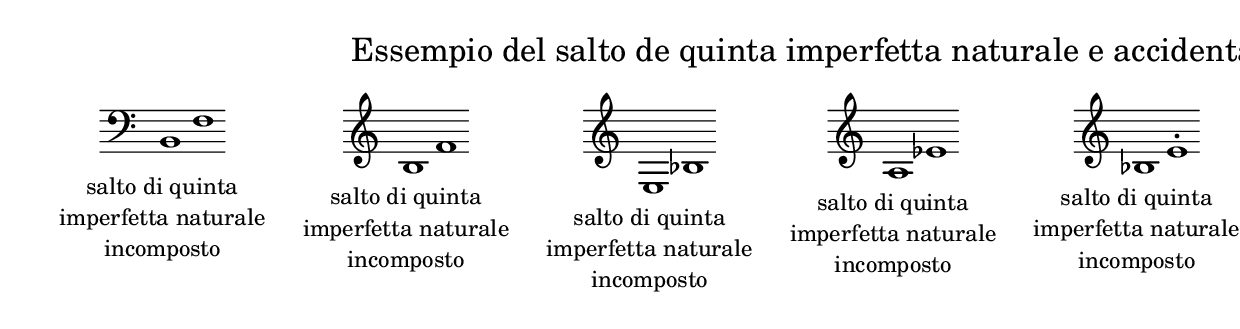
\version "2.22.2"

% Auto generated file

\header {
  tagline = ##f
}

dot = {
   \once \override Script.add-stem-support = ##f
   \once \override Script.toward-stem-shift = 0
   \once \override Script.skyline-horizontal-padding = 0
   \once \override Script.direction = 1
   \once \override Script.font-size = 1
}

\markup {
  \center-column {
    \line {
      \center-align
      \fontsize#3 { \concat { \normal-text "Essempio del salto de quinta imperfetta naturale e accidentale, incomposto"} }
    }
    \null
    \line {
      \center-column {

        \line {
          \score {
            <<
              \new Staff \with { instrumentName = ""} {
                \override Staff.TimeSignature.stencil = ##f
                \override Staff.NoteHead.style = #'baroque
                \accidentalStyle Score.forget
                \override Rest.style = #'default
                \override NoteHead.style = #'default
                \cadenzaOn
                \clef "bass"
                \key c #`((0 . ,NATURAL) (1 . ,NATURAL) (2 . ,NATURAL)
                          (3 . ,NATURAL) (4 . ,NATURAL) (5 . ,NATURAL)
                          (6 . ,NATURAL))  b,1   f1  
                \cadenzaOff
              }
            >>
            \layout {
              \context {
                \Score
                \override SpacingSpanner.common-shortest-duration = #(ly:make-moment 1)
              }
            }
          }
        }
        \null
        \line {
          \left-align {  \normal-text "salto di quinta" }
        }
        \line {
          \left-align {  \normal-text "imperfetta naturale" }
        }
        \line {
          \left-align {  \normal-text "incomposto" }
        }

      }
      \hspace #3 
      \center-column {

        \line {
          \score {
            <<
              \new Staff \with { instrumentName = ""} {
                \override Staff.TimeSignature.stencil = ##f
                \override Staff.NoteHead.style = #'baroque
                \accidentalStyle Score.forget
                \override Rest.style = #'default
                \override NoteHead.style = #'default
                \cadenzaOn
                \clef "treble"
                \key c #`((0 . ,NATURAL) (1 . ,NATURAL) (2 . ,NATURAL)
                          (3 . ,NATURAL) (4 . ,NATURAL) (5 . ,NATURAL)
                          (6 . ,NATURAL))  b1   f'1  
                \cadenzaOff
              }
            >>
            \layout {
              \context {
                \Score
                \override SpacingSpanner.common-shortest-duration = #(ly:make-moment 1)
              }
            }
          }
        }
        \null
        \line {
          \left-align {  \normal-text "salto di quinta" }
        }
        \line {
          \left-align {  \normal-text "imperfetta naturale" }
        }
        \line {
          \left-align {  \normal-text "incomposto" }
        }

      }
      \hspace #3 
      \center-column {

        \line {
          \score {
            <<
              \new Staff \with { instrumentName = ""} {
                \override Staff.TimeSignature.stencil = ##f
                \override Staff.NoteHead.style = #'baroque
                \accidentalStyle Score.forget
                \override Rest.style = #'default
                \override NoteHead.style = #'default
                \cadenzaOn
                \clef "treble"
                \key c #`((0 . ,NATURAL) (1 . ,NATURAL) (2 . ,NATURAL)
                          (3 . ,NATURAL) (4 . ,NATURAL) (5 . ,NATURAL)
                          (6 . ,NATURAL))  e1   bes1  
                \cadenzaOff
              }
            >>
            \layout {
              \context {
                \Score
                \override SpacingSpanner.common-shortest-duration = #(ly:make-moment 1)
              }
            }
          }
        }
        \null
        \line {
          \left-align {  \normal-text "salto di quinta" }
        }
        \line {
          \left-align {  \normal-text "imperfetta naturale" }
        }
        \line {
          \left-align {  \normal-text "incomposto" }
        }

      }
      \hspace #3 
      \center-column {

        \line {
          \score {
            <<
              \new Staff \with { instrumentName = ""} {
                \override Staff.TimeSignature.stencil = ##f
                \override Staff.NoteHead.style = #'baroque
                \accidentalStyle Score.forget
                \override Rest.style = #'default
                \override NoteHead.style = #'default
                \cadenzaOn
                \clef "treble"
                \key c #`((0 . ,NATURAL) (1 . ,NATURAL) (2 . ,NATURAL)
                          (3 . ,NATURAL) (4 . ,NATURAL) (5 . ,NATURAL)
                          (6 . ,NATURAL))  a1   es'1  
                \cadenzaOff
              }
            >>
            \layout {
              \context {
                \Score
                \override SpacingSpanner.common-shortest-duration = #(ly:make-moment 1)
              }
            }
          }
        }
        \null
        \line {
          \left-align {  \normal-text "salto di quinta" }
        }
        \line {
          \left-align {  \normal-text "imperfetta naturale" }
        }
        \line {
          \left-align {  \normal-text "incomposto" }
        }

      }
      \hspace #3 
      \center-column {

        \line {
          \score {
            <<
              \new Staff \with { instrumentName = ""} {
                \override Staff.TimeSignature.stencil = ##f
                \override Staff.NoteHead.style = #'baroque
                \accidentalStyle Score.forget
                \override Rest.style = #'default
                \override NoteHead.style = #'default
                \cadenzaOn
                \clef "treble"
                \key c #`((0 . ,NATURAL) (1 . ,NATURAL) (2 . ,NATURAL)
                          (3 . ,NATURAL) (4 . ,NATURAL) (5 . ,NATURAL)
                          (6 . ,NATURAL))  bes1   \dot e'1-.  
                \cadenzaOff
              }
            >>
            \layout {
              \context {
                \Score
                \override SpacingSpanner.common-shortest-duration = #(ly:make-moment 1)
              }
            }
          }
        }
        \null
        \line {
          \left-align {  \normal-text "salto di quinta" }
        }
        \line {
          \left-align {  \normal-text "imperfetta naturale" }
        }
        \line {
          \left-align {  \normal-text "incomposto" }
        }

      }
      \hspace #3 
      \center-column {

        \line {
          \score {
            <<
              \new Staff \with { instrumentName = ""} {
                \override Staff.TimeSignature.stencil = ##f
                \override Staff.NoteHead.style = #'baroque
                \accidentalStyle Score.forget
                \override Rest.style = #'default
                \override NoteHead.style = #'default
                \cadenzaOn
                \clef "treble"
                \key c #`((0 . ,NATURAL) (1 . ,NATURAL) (2 . ,NATURAL)
                          (3 . ,NATURAL) (4 . ,NATURAL) (5 . ,NATURAL)
                          (6 . ,NATURAL))  g1   e'1  
                \cadenzaOff
              }
            >>
            \layout {
              \context {
                \Score
                \override SpacingSpanner.common-shortest-duration = #(ly:make-moment 1)
              }
            }
          }
        }
        \null
        \line {
          \left-align {  \normal-text "salto di quinta" }
        }
        \line {
          \left-align {  \normal-text "imperfetta naturale" }
        }
        \line {
          \left-align {  \normal-text "incomposto" }
        }

      }
      \hspace #3 
      \center-column {

        \line {
          \score {
            <<
              \new Staff \with { instrumentName = ""} {
                \override Staff.TimeSignature.stencil = ##f
                \override Staff.NoteHead.style = #'baroque
                \accidentalStyle Score.forget
                \override Rest.style = #'default
                \override NoteHead.style = #'default
                \cadenzaOn
                \clef "treble"
                \key c #`((0 . ,NATURAL) (1 . ,NATURAL) (2 . ,NATURAL)
                          (3 . ,NATURAL) (4 . ,NATURAL) (5 . ,NATURAL)
                          (6 . ,NATURAL))  c'1   fis1  
                \cadenzaOff
              }
            >>
            \layout {
              \context {
                \Score
                \override SpacingSpanner.common-shortest-duration = #(ly:make-moment 1)
              }
            }
          }
        }
        \null
        \line {
          \left-align {  \normal-text "salto di quinta" }
        }
        \line {
          \left-align {  \normal-text "imperfetta naturale" }
        }
        \line {
          \left-align {  \normal-text "incomposto" }
        }

      }
      \hspace #3 

    }
  }
}